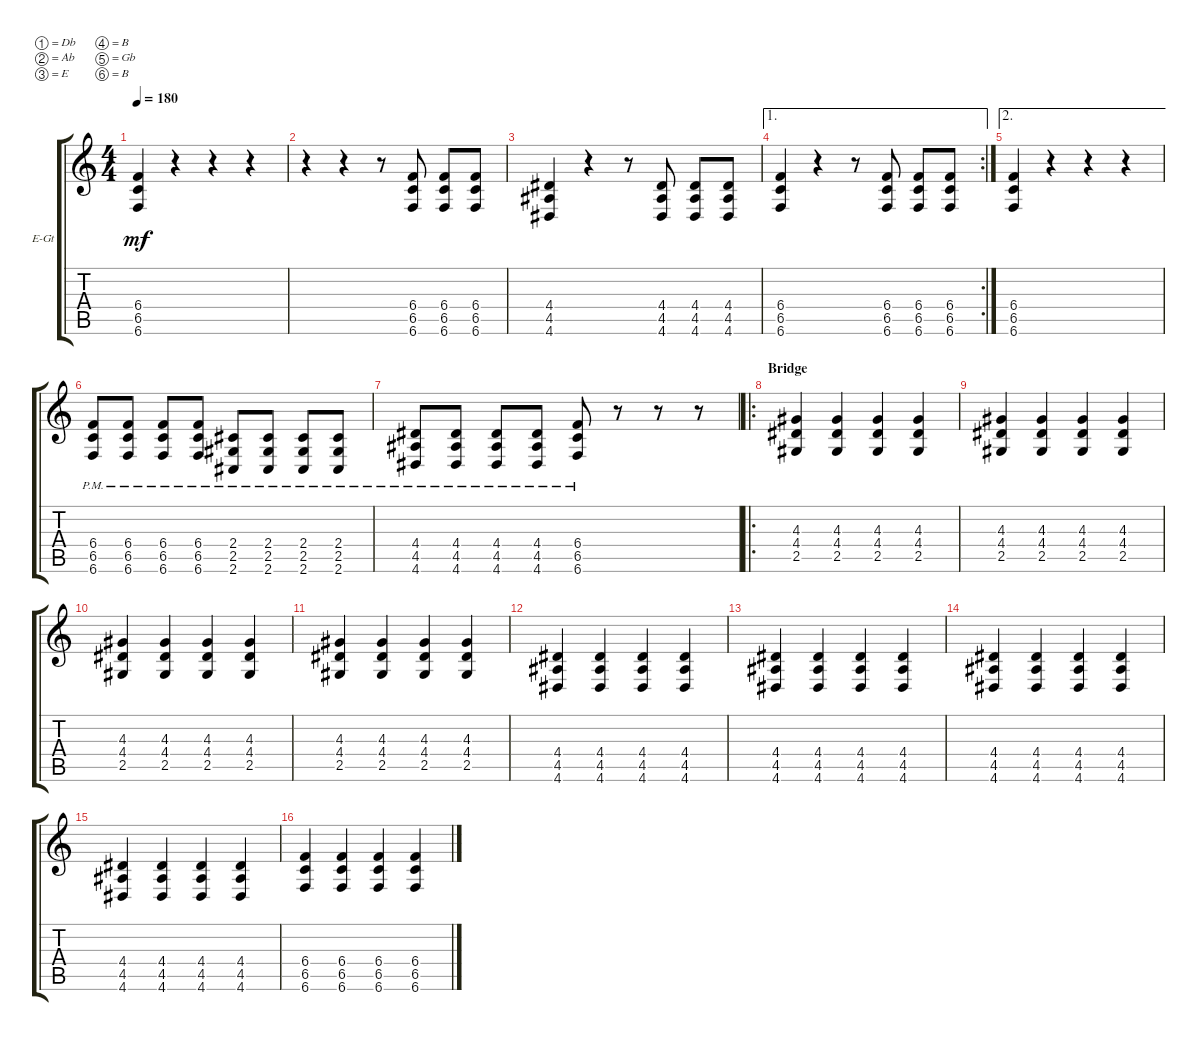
\bracketExtendMode groupsimilarinstruments
\firstSystemTrackNameOrientation horizontal
\otherSystemsTrackNameOrientation horizontal
\track ("Electric Guitar 2" "E-Gt") {instrument distortionguitar}
\staff {score tabs}
\tuning (Db4 Ab3 E3 B2 Gb2 B1)
\ts (4 4)
\tempo 180
\clef g2
\ks c
(6.4 6.5 6.6).4{dy mf} r.4 r.4 r.4 |
r.4 r.4 r.8 (6.4 6.6 6.5).8 (6.4 6.6 6.5).8 (6.4 6.6 6.5).8 |
(4.4 4.5 4.6).4 r.4 r.8 (4.6 4.5 4.4).8 (4.4 4.5 4.6).8 (4.5 4.4 4.6).8 |
\ae 1
\rc 2
(6.4 6.5 6.6).4 r.4 r.8 (6.6 6.5 6.4).8 (6.6 6.5 6.4).8 (6.6 6.5 6.4).8 |
\ae 2
(6.4 6.5 6.6).4 r.4 r.4 r.4 |
(6.6{pm} 6.5{pm} 6.4{pm}).8 (6.6{pm} 6.5{pm} 6.4{pm}).8 (6.6{pm} 6.5{pm} 6.4{pm}).8 (6.6{pm} 6.5{pm} 6.4{pm}).8 (2.6{pm} 2.5{pm} 2.4{pm}).8 (2.6{pm} 2.5{pm} 2.4{pm}).8 (2.6{pm} 2.5{pm} 2.4{pm}).8 (2.6{pm} 2.5{pm} 2.4{pm}).8 |
(4.6{pm} 4.5{pm} 4.4{pm}).8 (4.6{pm} 4.5{pm} 4.4{pm}).8 (4.6{pm} 4.5{pm} 4.4{pm}).8 (4.6{pm} 4.5{pm} 4.4{pm}).8 (6.6{pm} 6.5{pm} 6.4{pm}).8 r.8 r.8 r.8 |
\ro
\section ("" "Bridge")
(2.5 4.4 4.3).4 (2.5 4.4 4.3).4 (2.5 4.4 4.3).4 (2.5 4.4 4.3).4 |
(2.5 4.4 4.3).4 (2.5 4.4 4.3).4 (2.5 4.4 4.3).4 (2.5 4.4 4.3).4 |
(2.5 4.4 4.3).4 (2.5 4.4 4.3).4 (2.5 4.4 4.3).4 (2.5 4.4 4.3).4 |
(2.5 4.4 4.3).4 (2.5 4.4 4.3).4 (2.5 4.4 4.3).4 (2.5 4.4 4.3).4 |
(4.6 4.5 4.4).4 (4.6 4.5 4.4).4 (4.6 4.5 4.4).4 (4.6 4.5 4.4).4 |
(4.6 4.5 4.4).4 (4.6 4.5 4.4).4 (4.6 4.5 4.4).4 (4.6 4.5 4.4).4 |
(4.6 4.5 4.4).4 (4.6 4.5 4.4).4 (4.6 4.5 4.4).4 (4.6 4.5 4.4).4 |
(4.6 4.5 4.4).4 (4.6 4.5 4.4).4 (4.6 4.5 4.4).4 (4.6 4.5 4.4).4 |
(6.4 6.5 6.6).4 (6.4 6.5 6.6).4 (6.4 6.5 6.6).4 (6.4 6.5 6.6).4
